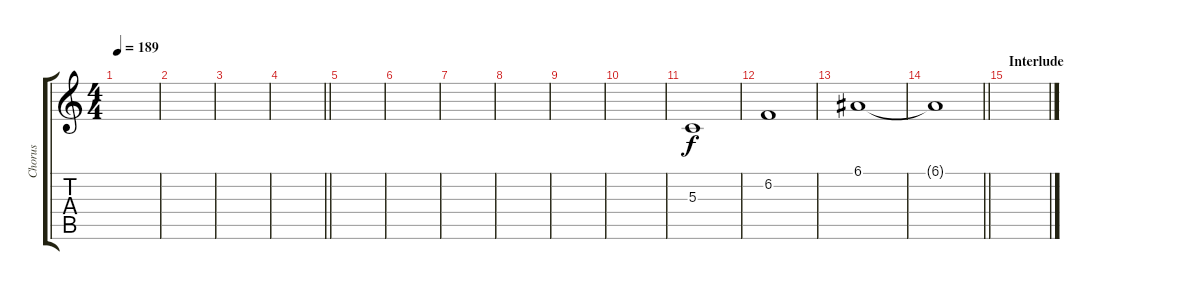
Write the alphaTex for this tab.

\track ("Chorus" "Chorus") {instrument choiraahs}
\staff {score tabs}
\tuning (E4 B3 G3 D3 A2 E2) {hide}
\ts (4 4)
\tempo 189
\clef g2
\ks c
|
|
|
\barLineRight lightlight
|
|
|
|
|
|
|
5.3.1 |
6.2.1 |
6.1.1 |
\barLineRight lightlight
6.1{t}.1 |
\section ("" "Interlude")
